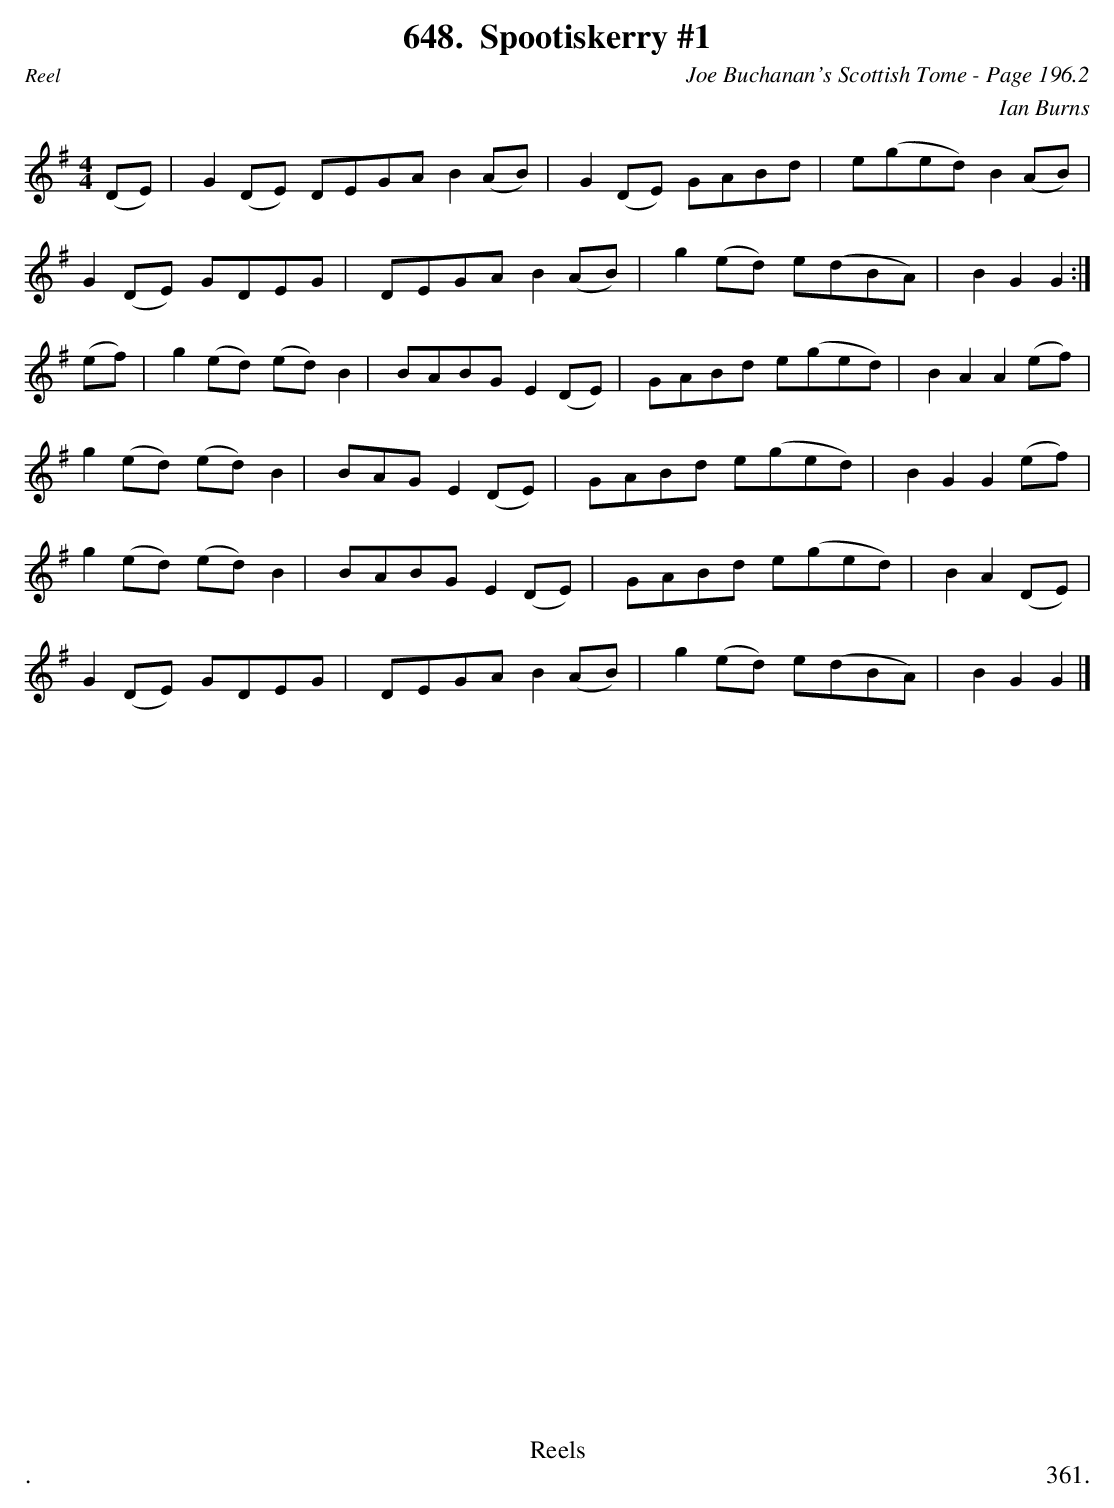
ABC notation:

X:1
T:Spootiskerry #1
C:Joe Buchanan's Scottish Tome - Page 196.2
C:Ian Burns
L:1/8
M:4/4
K:G
(DE) | G2 (DE) DEGA B2 (AB) | G2 (DE) GABd | e(ged) B2 (AB) |
G2 (DE) GDEG | DEGA B2 (AB) | g2 (ed) e(dBA) | B2 G2 G2 :|
(ef) | g2 (ed) (ed) B2 | BABG E2 (DE) | GABd e(ged) | B2 A2 A2 (ef) |
g2 (ed) (ed) B2 | BAG E2 (DE) | GABd e(ged) | B2 G2 G2 (ef) |
g2 (ed) (ed) B2 | BABG E2 (DE) | GABd e(ged) | B2 A2 (DE) |
G2 (DE) GDEG | DEGA B2 (AB) | g2 (ed) e(dBA) | B2 G2 G2 |]
